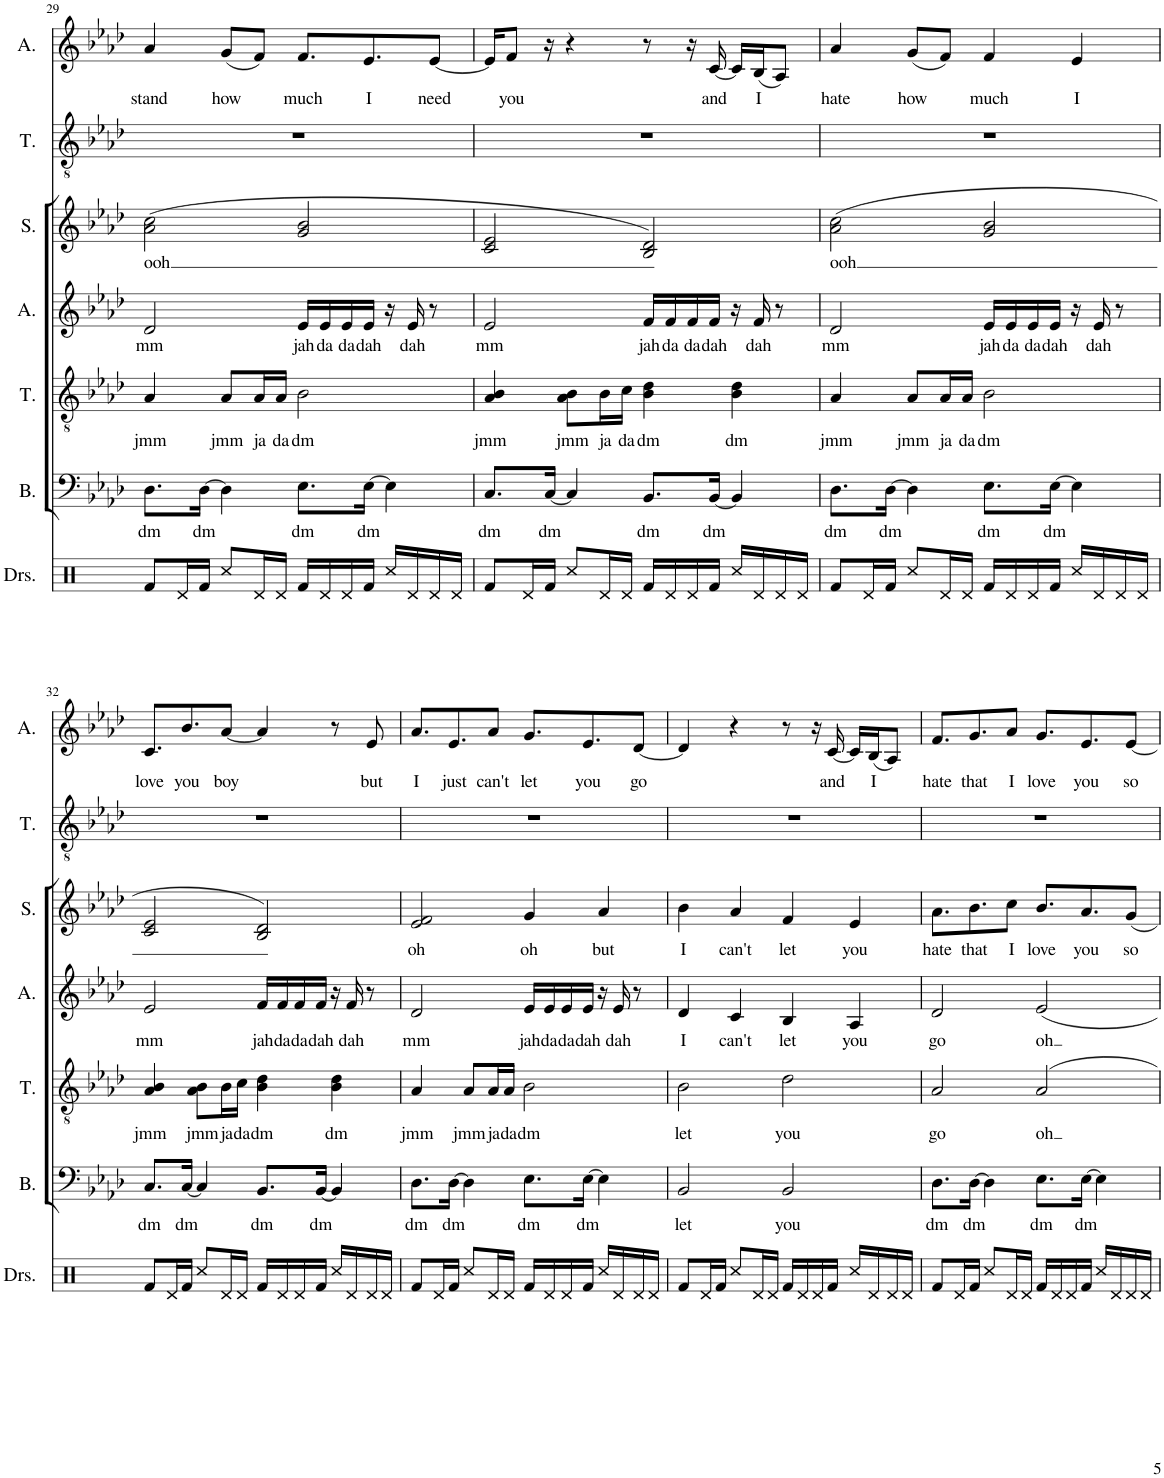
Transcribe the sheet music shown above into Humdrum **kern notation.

**kern	**kern	**text	**kern	**text	**kern	**text	**kern	**text	**kern	**kern	**text
*part7	*part6	*part6	*part5	*part5	*part4	*part4	*part3	*part3	*part2	*part1	*part1
*staff7	*staff6	*staff6	*staff5	*staff5	*staff4	*staff4	*staff3	*staff3	*staff2	*staff1	*staff1
*I"Drumset	*I"Bass	*	*I"Tenor	*	*I"Alto	*	*I"Soprano	*	*I"Tenor	*I"Alto	*
*I'Drs.	*I'B.	*	*I'T.	*	*I'A.	*	*I'S.	*	*I'T.	*I'A.	*
!!LO:PB:g=z
*clefX	*clefF4	*	*clefGv2	*	*clefG2	*	*clefG2	*	*clefGv2	*clefG2	*
*k[]	*k[b-e-a-d-]	*	*k[b-e-a-d-]	*	*k[b-e-a-d-]	*	*k[b-e-a-d-]	*	*k[b-e-a-d-]	*k[b-e-a-d-]	*
*M4/4	*M4/4	*	*M4/4	*	*M4/4	*	*M4/4	*	*M4/4	*M4/4	*
=29	=29	=29	=29	=29	=29	=29	=29	=29	=29	=29	=29
!	!	!LO:LY:b	!	!LO:LY:b	!	!LO:LY:b	!	!LO:LY:b	!	!	!LO:LY:b
8Rf/L	8.D-\L	dm	4A-/	jmm	2d-/	mm	(2a-\ 2cc\	ooh	1r	4a-/	stand
16Rd/L	.	.	.	.	.	.	.	.	.	.	.
!	!	!LO:LY:b	!	!	!	!	!	!	!	!	!
16Rf/JJ	[16D-\Jk	dm	.	.	.	.	.	.	.	.	.
!	!	!	!	!LO:LY:b	!	!	!	!	!	!	!LO:LY:b
8Rcc/L	4D-\]	.	8A-/L	jmm	.	.	.	.	.	(8g/L	how
!	!	!	!	!LO:LY:b	!	!	!	!	!	!	!
16Rd/L	.	.	16A-/L	ja	.	.	.	.	.	8f/J)	.
!	!	!	!	!LO:LY:b	!	!	!	!	!	!	!
16Rd/JJ	.	.	16A-/JJ	da	.	.	.	.	.	.	.
!	!	!LO:LY:b	!	!LO:LY:b	!	!LO:LY:b	!	!	!	!	!LO:LY:b
16Rf/LL	8.E-\L	dm	2B-\	dm	16e-/LL	jah	2g/ 2b-/	.	.	8.f/L	much
!	!	!	!	!	!	!LO:LY:b	!	!	!	!	!
16Rd/	.	.	.	.	16e-/	da	.	.	.	.	.
!	!	!	!	!	!	!LO:LY:b	!	!	!	!	!
16Rd/	.	.	.	.	16e-/	da	.	.	.	.	.
!	!	!LO:LY:b	!	!	!	!LO:LY:b	!	!	!	!	!LO:LY:b
16Rf/JJ	[16E-\Jk	dm	.	.	16e-/JJ	dah	.	.	.	8.e-/	I
16Rcc/LL	4E-\]	.	.	.	16r	.	.	.	.	.	.
!	!	!	!	!	!	!LO:LY:b	!	!	!	!	!
16Rd/	.	.	.	.	16e-/	dah	.	.	.	.	.
!	!	!	!	!	!	!	!	!	!	!	!LO:LY:b
16Rd/	.	.	.	.	8r	.	.	.	.	[8e-/J	need
16Rd/JJ	.	.	.	.	.	.	.	.	.	.	.
=30	=30	=30	=30	=30	=30	=30	=30	=30	=30	=30	=30
!	!	!LO:LY:b	!	!LO:LY:b	!	!LO:LY:b	!	!	!	!	!
8Rf/L	8.C/L	dm	4A-/ 4B-/	jmm	2e-/	mm	2c/ 2e-/	.	1r	16e-/KL]	.
!	!	!	!	!	!	!	!	!	!	!	!LO:LY:b
.	.	.	.	.	.	.	.	.	.	8f/J	you
16Rd/L	.	.	.	.	.	.	.	.	.	.	.
!	!	!LO:LY:b	!	!	!	!	!	!	!	!	!
16Rf/JJ	[16C/Jk	dm	.	.	.	.	.	.	.	16r	.
!	!	!	!	!LO:LY:b	!	!	!	!	!	!	!
8Rcc/L	4C/]	.	8A-\ 8B-\L	jmm	.	.	.	.	.	4r	.
!	!	!	!	!LO:LY:b	!	!	!	!	!	!	!
16Rd/L	.	.	16B-\L	ja	.	.	.	.	.	.	.
!	!	!	!	!LO:LY:b	!	!	!	!	!	!	!
16Rd/JJ	.	.	16c\JJ	da	.	.	.	.	.	.	.
!	!	!LO:LY:b	!	!LO:LY:b	!	!LO:LY:b	!	!	!	!	!
16Rf/LL	8.BB-/L	dm	4B-\ 4d-\	dm	16f/LL	jah	2B-/ 2d-/)	.	.	8r	.
!	!	!	!	!	!	!LO:LY:b	!	!	!	!	!
16Rd/	.	.	.	.	16f/	da	.	.	.	.	.
!	!	!	!	!	!	!LO:LY:b	!	!	!	!	!
16Rd/	.	.	.	.	16f/	da	.	.	.	16r	.
!	!	!LO:LY:b	!	!	!	!LO:LY:b	!	!	!	!	!LO:LY:b
16Rf/JJ	[16BB-/Jk	dm	.	.	16f/JJ	dah	.	.	.	[16c/	and
!	!	!	!	!LO:LY:b	!	!	!	!	!	!	!
16Rcc/LL	4BB-/]	.	4B-\ 4d-\	dm	16r	.	.	.	.	16c/LL]	.
!	!	!	!	!	!	!LO:LY:b	!	!	!	!	!LO:LY:b
16Rd/	.	.	.	.	16f/	dah	.	.	.	(16B-/J	I
16Rd/	.	.	.	.	8r	.	.	.	.	8A-/J)	.
16Rd/JJ	.	.	.	.	.	.	.	.	.	.	.
=31	=31	=31	=31	=31	=31	=31	=31	=31	=31	=31	=31
!	!	!LO:LY:b	!	!LO:LY:b	!	!LO:LY:b	!	!LO:LY:b	!	!	!LO:LY:b
8Rf/L	8.D-\L	dm	4A-/	jmm	2d-/	mm	(2a-\ 2cc\	ooh	1r	4a-/	hate
16Rd/L	.	.	.	.	.	.	.	.	.	.	.
!	!	!LO:LY:b	!	!	!	!	!	!	!	!	!
16Rf/JJ	[16D-\Jk	dm	.	.	.	.	.	.	.	.	.
!	!	!	!	!LO:LY:b	!	!	!	!	!	!	!LO:LY:b
8Rcc/L	4D-\]	.	8A-/L	jmm	.	.	.	.	.	(8g/L	how
!	!	!	!	!LO:LY:b	!	!	!	!	!	!	!
16Rd/L	.	.	16A-/L	ja	.	.	.	.	.	8f/J)	.
!	!	!	!	!LO:LY:b	!	!	!	!	!	!	!
16Rd/JJ	.	.	16A-/JJ	da	.	.	.	.	.	.	.
!	!	!LO:LY:b	!	!LO:LY:b	!	!LO:LY:b	!	!	!	!	!LO:LY:b
16Rf/LL	8.E-\L	dm	2B-\	dm	16e-/LL	jah	2g/ 2b-/	.	.	4f/	much
!	!	!	!	!	!	!LO:LY:b	!	!	!	!	!
16Rd/	.	.	.	.	16e-/	da	.	.	.	.	.
!	!	!	!	!	!	!LO:LY:b	!	!	!	!	!
16Rd/	.	.	.	.	16e-/	da	.	.	.	.	.
!	!	!LO:LY:b	!	!	!	!LO:LY:b	!	!	!	!	!
16Rf/JJ	[16E-\Jk	dm	.	.	16e-/JJ	dah	.	.	.	.	.
!	!	!	!	!	!	!	!	!	!	!	!LO:LY:b
16Rcc/LL	4E-\]	.	.	.	16r	.	.	.	.	4e-/	I
!	!	!	!	!	!	!LO:LY:b	!	!	!	!	!
16Rd/	.	.	.	.	16e-/	dah	.	.	.	.	.
16Rd/	.	.	.	.	8r	.	.	.	.	.	.
16Rd/JJ	.	.	.	.	.	.	.	.	.	.	.
!!LO:LB:g=z
=32	=32	=32	=32	=32	=32	=32	=32	=32	=32	=32	=32
!	!	!LO:LY:b	!	!LO:LY:b	!	!LO:LY:b	!	!	!	!	!LO:LY:b
8Rf/L	8.C/L	dm	4A-/ 4B-/	jmm	2e-/	mm	2c/ 2e-/	.	1r	8.c/L	love
16Rd/L	.	.	.	.	.	.	.	.	.	.	.
!	!	!LO:LY:b	!	!	!	!	!	!	!	!	!LO:LY:b
16Rf/JJ	[16C/Jk	dm	.	.	.	.	.	.	.	8.b-/	you
!	!	!	!	!LO:LY:b	!	!	!	!	!	!	!
8Rcc/L	4C/]	.	8A-\ 8B-\L	jmm	.	.	.	.	.	.	.
!	!	!	!	!LO:LY:b	!	!	!	!	!	!	!LO:LY:b
16Rd/L	.	.	16B-\L	ja	.	.	.	.	.	[8a-/J	boy
!	!	!	!	!LO:LY:b	!	!	!	!	!	!	!
16Rd/JJ	.	.	16c\JJ	da	.	.	.	.	.	.	.
!	!	!LO:LY:b	!	!LO:LY:b	!	!LO:LY:b	!	!	!	!	!
16Rf/LL	8.BB-/L	dm	4B-\ 4d-\	dm	16f/LL	jah	2B-/ 2d-/)	.	.	4a-/]	.
!	!	!	!	!	!	!LO:LY:b	!	!	!	!	!
16Rd/	.	.	.	.	16f/	da	.	.	.	.	.
!	!	!	!	!	!	!LO:LY:b	!	!	!	!	!
16Rd/	.	.	.	.	16f/	da	.	.	.	.	.
!	!	!LO:LY:b	!	!	!	!LO:LY:b	!	!	!	!	!
16Rf/JJ	[16BB-/Jk	dm	.	.	16f/JJ	dah	.	.	.	.	.
!	!	!	!	!LO:LY:b	!	!	!	!	!	!	!
16Rcc/LL	4BB-/]	.	4B-\ 4d-\	dm	16r	.	.	.	.	8r	.
!	!	!	!	!	!	!LO:LY:b	!	!	!	!	!
16Rd/	.	.	.	.	16f/	dah	.	.	.	.	.
!	!	!	!	!	!	!	!	!	!	!	!LO:LY:b
16Rd/	.	.	.	.	8r	.	.	.	.	8e-/	but
16Rd/JJ	.	.	.	.	.	.	.	.	.	.	.
=33	=33	=33	=33	=33	=33	=33	=33	=33	=33	=33	=33
!	!	!LO:LY:b	!	!LO:LY:b	!	!LO:LY:b	!	!LO:LY:b	!	!	!LO:LY:b
8Rf/L	8.D-\L	dm	4A-/	jmm	2d-/	mm	2e-/ 2f/	oh	1r	8.a-/L	I
16Rd/L	.	.	.	.	.	.	.	.	.	.	.
!	!	!LO:LY:b	!	!	!	!	!	!	!	!	!LO:LY:b
16Rf/JJ	[16D-\Jk	dm	.	.	.	.	.	.	.	8.e-/	just
!	!	!	!	!LO:LY:b	!	!	!	!	!	!	!
8Rcc/L	4D-\]	.	8A-/L	jmm	.	.	.	.	.	.	.
!	!	!	!	!LO:LY:b	!	!	!	!	!	!	!LO:LY:b
16Rd/L	.	.	16A-/L	ja	.	.	.	.	.	8a-/J	can't
!	!	!	!	!LO:LY:b	!	!	!	!	!	!	!
16Rd/JJ	.	.	16A-/JJ	da	.	.	.	.	.	.	.
!	!	!LO:LY:b	!	!LO:LY:b	!	!LO:LY:b	!	!LO:LY:b	!	!	!LO:LY:b
16Rf/LL	8.E-\L	dm	2B-\	dm	16e-/LL	jah	4g/	oh	.	8.g/L	let
!	!	!	!	!	!	!LO:LY:b	!	!	!	!	!
16Rd/	.	.	.	.	16e-/	da	.	.	.	.	.
!	!	!	!	!	!	!LO:LY:b	!	!	!	!	!
16Rd/	.	.	.	.	16e-/	da	.	.	.	.	.
!	!	!LO:LY:b	!	!	!	!LO:LY:b	!	!	!	!	!LO:LY:b
16Rf/JJ	[16E-\Jk	dm	.	.	16e-/JJ	dah	.	.	.	8.e-/	you
!	!	!	!	!	!	!	!	!LO:LY:b	!	!	!
16Rcc/LL	4E-\]	.	.	.	16r	.	4a-/	but	.	.	.
!	!	!	!	!	!	!LO:LY:b	!	!	!	!	!
16Rd/	.	.	.	.	16e-/	dah	.	.	.	.	.
!	!	!	!	!	!	!	!	!	!	!	!LO:LY:b
16Rd/	.	.	.	.	8r	.	.	.	.	[8d-/J	go
16Rd/JJ	.	.	.	.	.	.	.	.	.	.	.
=34	=34	=34	=34	=34	=34	=34	=34	=34	=34	=34	=34
!	!	!LO:LY:b	!	!LO:LY:b	!	!LO:LY:b	!	!LO:LY:b	!	!	!
8Rf/L	2BB-/	let	2B-\	let	4d-/	I	4b-\	I	1r	4d-/]	.
16Rd/L	.	.	.	.	.	.	.	.	.	.	.
16Rf/JJ	.	.	.	.	.	.	.	.	.	.	.
!	!	!	!	!	!	!LO:LY:b	!	!LO:LY:b	!	!	!
8Rcc/L	.	.	.	.	4c/	can't	4a-/	can't	.	4r	.
16Rd/L	.	.	.	.	.	.	.	.	.	.	.
16Rd/JJ	.	.	.	.	.	.	.	.	.	.	.
!	!	!LO:LY:b	!	!LO:LY:b	!	!LO:LY:b	!	!LO:LY:b	!	!	!
16Rf/LL	2BB-/	you	2d-\	you	4B-/	let	4f/	let	.	8r	.
16Rd/	.	.	.	.	.	.	.	.	.	.	.
16Rd/	.	.	.	.	.	.	.	.	.	16r	.
!	!	!	!	!	!	!	!	!	!	!	!LO:LY:b
16Rf/JJ	.	.	.	.	.	.	.	.	.	[16c/	and
!	!	!	!	!	!	!LO:LY:b	!	!LO:LY:b	!	!	!
16Rcc/LL	.	.	.	.	4A-/	you	4e-/	you	.	16c/LL]	.
!	!	!	!	!	!	!	!	!	!	!	!LO:LY:b
16Rd/	.	.	.	.	.	.	.	.	.	(16B-/J	I
16Rd/	.	.	.	.	.	.	.	.	.	8A-/J)	.
16Rd/JJ	.	.	.	.	.	.	.	.	.	.	.
=35	=35	=35	=35	=35	=35	=35	=35	=35	=35	=35	=35
!	!	!LO:LY:b	!	!LO:LY:b	!	!LO:LY:b	!	!LO:LY:b	!	!	!LO:LY:b
8Rf/L	8.D-\L	dm	2A-/	go	2d-/	go	8.a-\L	hate	1r	8.f/L	hate
16Rd/L	.	.	.	.	.	.	.	.	.	.	.
!	!	!LO:LY:b	!	!	!	!	!	!LO:LY:b	!	!	!LO:LY:b
16Rf/JJ	[16D-\Jk	dm	.	.	.	.	8.b-\	that	.	8.g/	that
8Rcc/L	4D-\]	.	.	.	.	.	.	.	.	.	.
!	!	!	!	!	!	!	!	!LO:LY:b	!	!	!LO:LY:b
16Rd/L	.	.	.	.	.	.	8cc\J	I	.	8a-/J	I
16Rd/JJ	.	.	.	.	.	.	.	.	.	.	.
!	!	!LO:LY:b	!	!LO:LY:b	!	!LO:LY:b	!	!LO:LY:b	!	!	!LO:LY:b
16Rf/LL	8.E-\L	dm	2A-/	oh	2e-/	oh	8.b-/L	love	.	8.g/L	love
16Rd/	.	.	.	.	.	.	.	.	.	.	.
16Rd/	.	.	.	.	.	.	.	.	.	.	.
!	!	!LO:LY:b	!	!	!	!	!	!LO:LY:b	!	!	!LO:LY:b
16Rf/JJ	[16E-\Jk	dm	.	.	.	.	8.a-/	you	.	8.e-/	you
16Rcc/LL	4E-\]	.	.	.	.	.	.	.	.	.	.
16Rd/	.	.	.	.	.	.	.	.	.	.	.
!	!	!	!	!	!	!	!	!LO:LY:b	!	!	!LO:LY:b
16Rd/	.	.	.	.	.	.	8g/J	so	.	[8e-/J	so
16Rd/JJ	.	.	.	.	.	.	.	.	.	.	.
=	=	=	=	=	=	=	=	=	=	=	=
*-	*-	*-	*-	*-	*-	*-	*-	*-	*-	*-	*-
